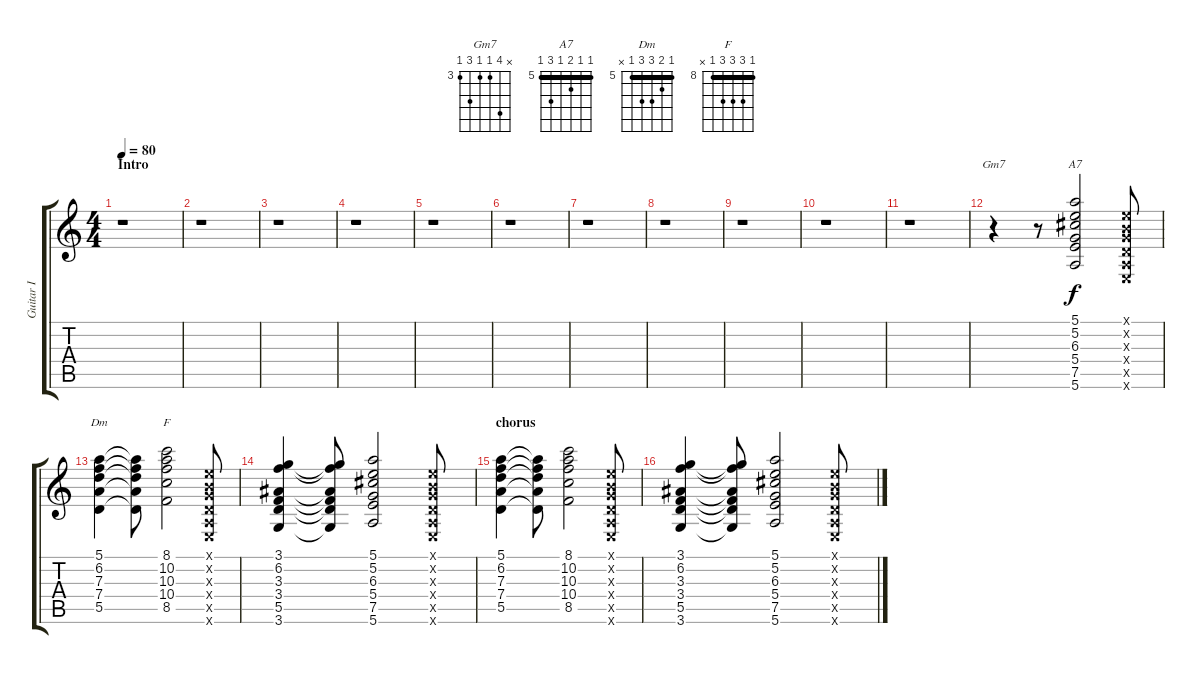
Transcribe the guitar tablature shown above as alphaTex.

\track ("Guitar I" "Guitar I") {instrument acousticguitarnylon}
\staff {score tabs}
\tuning (E4 B3 G3 D3 A2 E2) {hide}
\chord ("Gm7" x 6 3 3 5 3) {firstfret 3}
\chord ("A7" 5 5 6 5 7 5) {firstfret 5 barre 5}
\chord ("Dm" 5 6 7 7 5 x) {firstfret 5 barre 5}
\chord ("F" 8 10 10 10 8 x) {firstfret 8 barre 8}
\ts (4 4)
\section ("" "Intro")
\tempo 80
\clef g2
\ks aminor
r.1{dy f instrument acousticguitarnylon} |
r.1 |
r.1 |
r.1 |
r.1 |
r.1 |
r.1 |
r.1 |
r.1 |
r.1 |
r.1 |
r.4{ch "Gm7"} r.8 (5.1 5.2 6.3 5.4 7.5 5.6).2{ch "A7"} (0.1{x} 0.2{x} 0.3{x} 0.4{x} 0.5{x} 0.6{x}).8 |
(5.1 6.2 7.3 7.4 5.5).4{ch "Dm"} (5.1{t} 6.2{t} 7.3{t} 7.4{t} 5.5{t}).8 (8.1 10.2 10.3 10.4 8.5).2{ch "F"} (0.1{x} 0.2{x} 0.3{x} 0.4{x} 0.5{x} 0.6{x}).8 |
(3.1 6.2 3.3 3.4 5.5 3.6).4 (3.1{t} 6.2{t} 3.3{t} 3.4{t} 5.5{t} 3.6{t}).8 (5.1 5.2 6.3 5.4 7.5 5.6).2 (0.1{x} 0.2{x} 0.3{x} 0.4{x} 0.5{x} 0.6{x}).8 |
\section ("" "chorus")
(5.1 6.2 7.3 7.4 5.5).4 (5.1{t} 6.2{t} 7.3{t} 7.4{t} 5.5{t}).8 (8.1 10.2 10.3 10.4 8.5).2 (0.1{x} 0.2{x} 0.3{x} 0.4{x} 0.5{x} 0.6{x}).8 |
(3.1 6.2 3.3 3.4 5.5 3.6).4 (3.1{t} 6.2{t} 3.3{t} 3.4{t} 5.5{t} 3.6{t}).8 (5.1 5.2 6.3 5.4 7.5 5.6).2 (0.1{x} 0.2{x} 0.3{x} 0.4{x} 0.5{x} 0.6{x}).8
